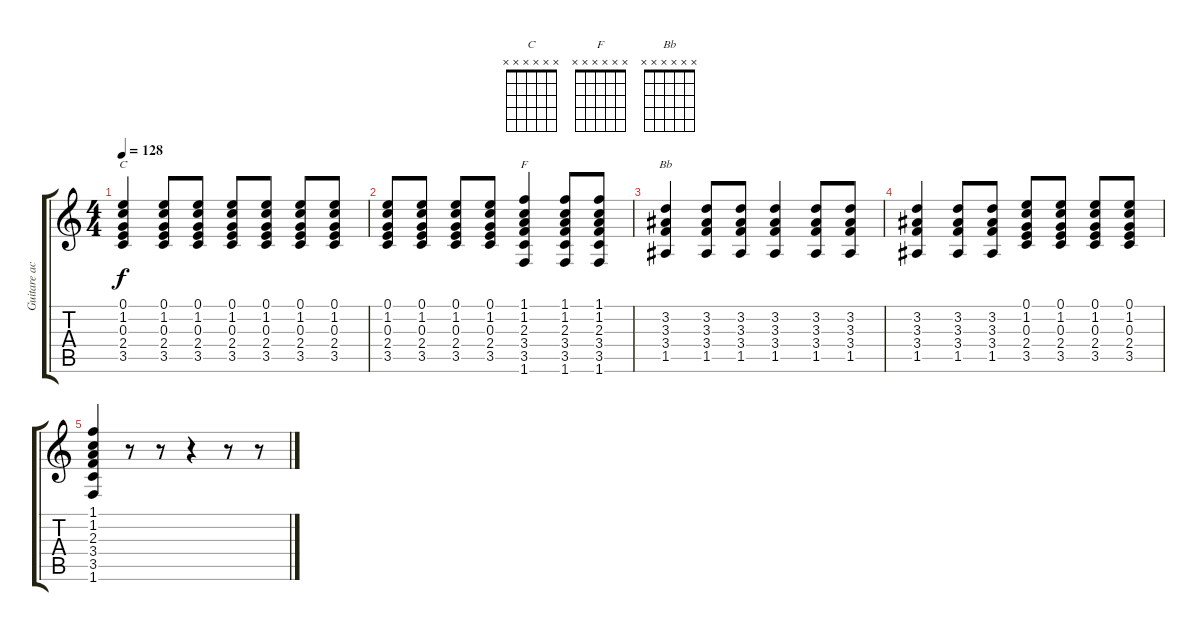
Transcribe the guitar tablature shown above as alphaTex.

\track ("Guitare accoustique" "Guitare ac") {instrument acousticguitarsteel}
\staff {score tabs}
\tuning (E4 B3 G3 D3 A2 E2) {hide}
\chord ("C" x x x x x x) {firstfret 0}
\chord ("F" x x x x x x) {firstfret 0}
\chord ("Bb" x x x x x x) {firstfret 0}
\ts (4 4)
\tempo 128
\clef g2
\ks c
(0.1 1.2 0.3 2.4 3.5).4{ch "C" dy f} (0.1 1.2 0.3 2.4 3.5).8 (0.1 1.2 0.3 2.4 3.5).8 (0.1 1.2 0.3 2.4 3.5).8 (0.1 1.2 0.3 2.4 3.5).8 (0.1 1.2 0.3 2.4 3.5).8 (0.1 1.2 0.3 2.4 3.5).8 |
(0.1 1.2 0.3 2.4 3.5).8 (0.1 1.2 0.3 2.4 3.5).8 (0.1 1.2 0.3 2.4 3.5).8 (0.1 1.2 0.3 2.4 3.5).8 (1.1 1.2 2.3 3.4 3.5 1.6).4{ch "F"} (1.1 1.2 2.3 3.4 3.5 1.6).8 (1.1 1.2 2.3 3.4 3.5 1.6).8 |
(3.2 3.3 3.4 1.5).4{ch "Bb"} (3.2 3.3 3.4 1.5).8 (3.2 3.3 3.4 1.5).8 (3.2 3.3 3.4 1.5).4 (3.2 3.3 3.4 1.5).8 (3.2 3.3 3.4 1.5).8 |
(3.2 3.3 3.4 1.5).4 (3.2 3.3 3.4 1.5).8 (3.2 3.3 3.4 1.5).8 (0.1 1.2 0.3 2.4 3.5).8 (0.1 1.2 0.3 2.4 3.5).8 (0.1 1.2 0.3 2.4 3.5).8 (0.1 1.2 0.3 2.4 3.5).8 |
(1.1 1.2 2.3 3.4 3.5 1.6).4 r.8 r.8 r.4 r.8 r.8
